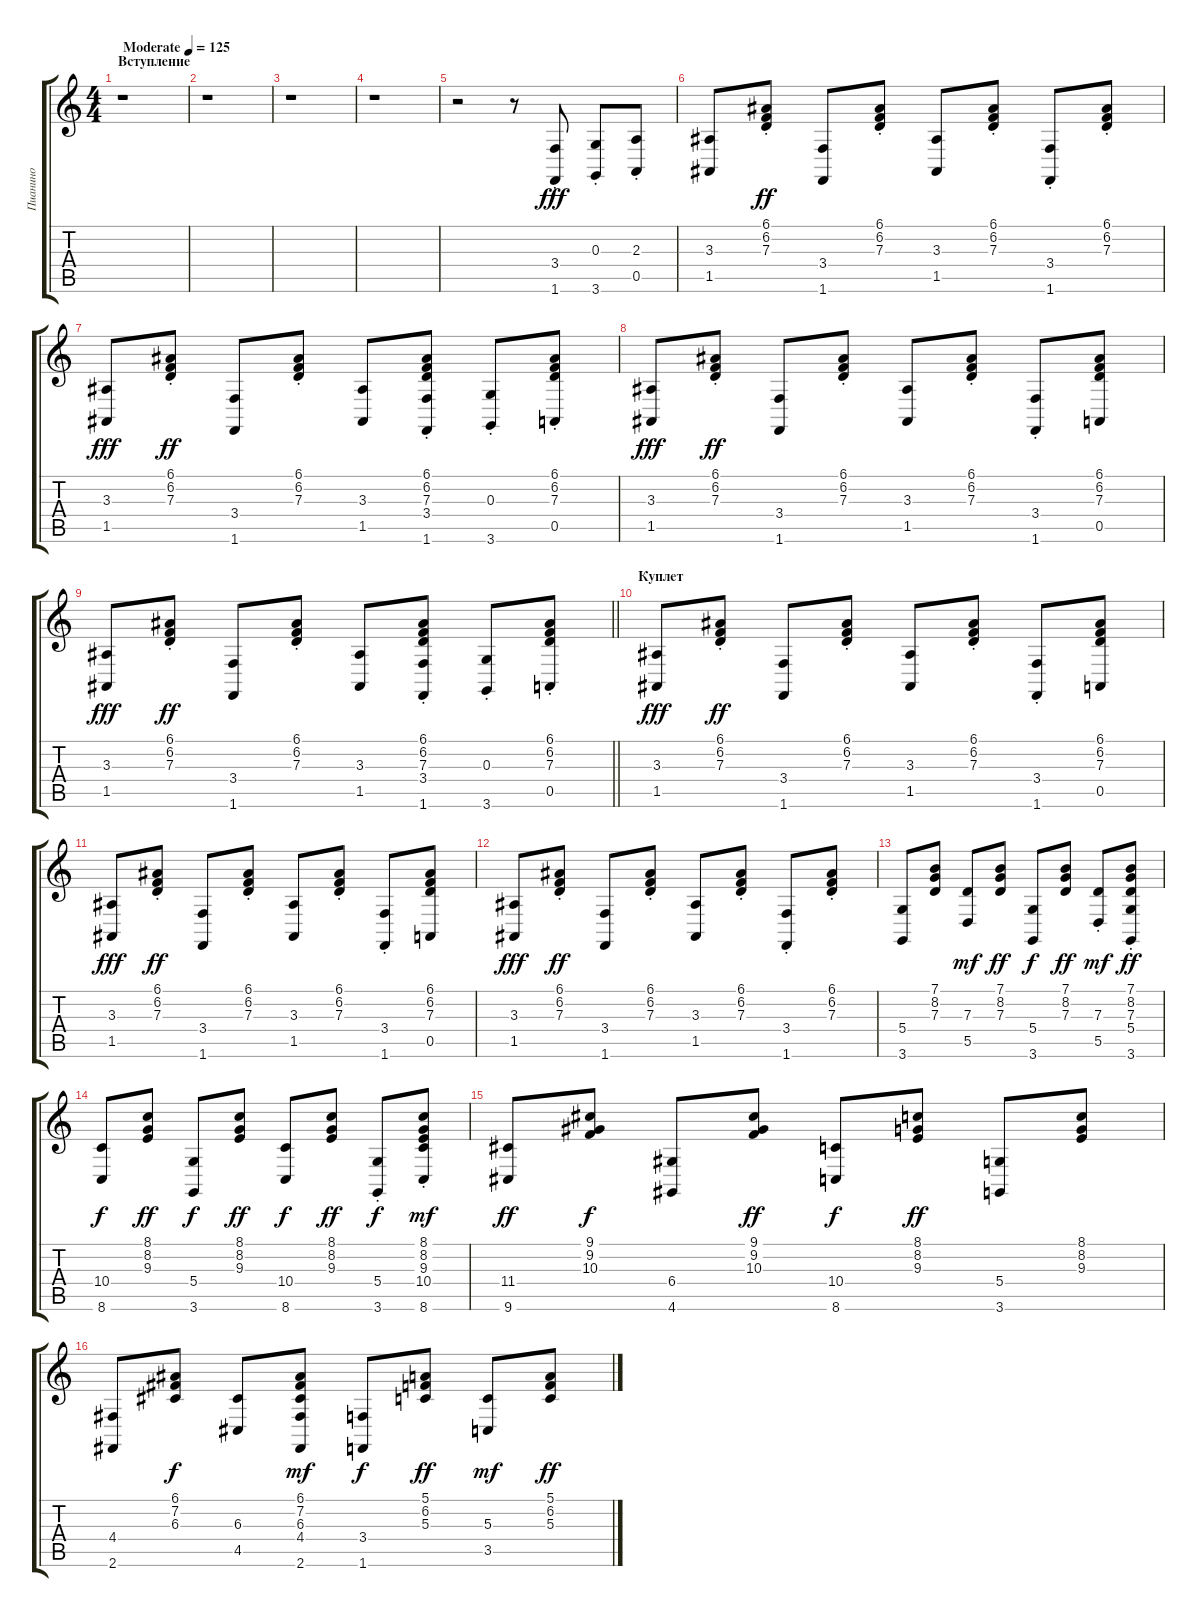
\track ("Пианино" "Пианино") {instrument brightacousticpiano}
\staff {score tabs}
\tuning (E4 B3 G3 D3 A2 E2) {hide}
\ts (4 4)
\section ("" "Вступление")
\tempo (125 "Moderate")
\clef g2
\ks c
r.1{dy fff instrument brightacousticpiano} |
r.1 |
r.1 |
r.1 |
r.2 r.8 (3.4{st} 1.6{st}).8 (0.3{st} 3.6{st}).8 (2.3{st} 0.5{st}).8 |
(3.3 1.5).8 (6.1{st} 6.2{st} 7.3{st}).8{dy ff} (3.4 1.6).8 (6.1{st} 6.2{st} 7.3{st}).8 (3.3 1.5).8 (6.1{st} 6.2{st} 7.3{st}).8 (3.4{st} 1.6{st}).8 (6.1{st} 6.2{st} 7.3{st}).8 |
(3.3 1.5).8{dy fff} (6.1{st} 6.2{st} 7.3{st}).8{dy ff} (3.4 1.6).8 (6.1{st} 6.2{st} 7.3{st}).8 (3.3 1.5).8 (6.1{st} 6.2{st} 7.3{st} 3.4{st} 1.6{st}).8 (0.3{st} 3.6{st}).8 (6.1{st} 6.2{st} 7.3{st} 0.5).8 |
(3.3 1.5).8{dy fff} (6.1{st} 6.2{st} 7.3{st}).8{dy ff} (3.4 1.6).8 (6.1{st} 6.2{st} 7.3{st}).8 (3.3 1.5).8 (6.1{st} 6.2{st} 7.3{st}).8 (3.4{st} 1.6{st}).8 (6.1 6.2 7.3 0.5).8 |
\barLineRight lightlight
(3.3 1.5).8{dy fff} (6.1{st} 6.2{st} 7.3{st}).8{dy ff} (3.4 1.6).8 (6.1{st} 6.2{st} 7.3{st}).8 (3.3 1.5).8 (6.1{st} 6.2{st} 7.3{st} 3.4{st} 1.6{st}).8 (0.3{st} 3.6{st}).8 (6.1{st} 6.2{st} 7.3{st} 0.5).8 |
\section ("" "Куплет")
(3.3 1.5).8{dy fff} (6.1{st} 6.2{st} 7.3{st}).8{dy ff} (3.4 1.6).8 (6.1{st} 6.2{st} 7.3{st}).8 (3.3 1.5).8 (6.1{st} 6.2{st} 7.3{st}).8 (3.4{st} 1.6{st}).8 (6.1 6.2 7.3 0.5).8 |
(3.3 1.5).8{dy fff} (6.1{st} 6.2{st} 7.3{st}).8{dy ff} (3.4 1.6).8 (6.1{st} 6.2{st} 7.3{st}).8 (3.3 1.5).8 (6.1{st} 6.2{st} 7.3{st}).8 (3.4{st} 1.6{st}).8 (6.1 6.2 7.3 0.5).8 |
(3.3 1.5).8{dy fff} (6.1{st} 6.2{st} 7.3{st}).8{dy ff} (3.4 1.6).8 (6.1{st} 6.2{st} 7.3{st}).8 (3.3 1.5).8 (6.1{st} 6.2{st} 7.3{st}).8 (3.4{st} 1.6{st}).8 (6.1{st} 6.2{st} 7.3{st}).8 |
(5.4 3.6).8 (7.1 8.2 7.3).8 (7.3 5.5).8{dy mf} (7.1 8.2 7.3).8{dy ff} (5.4 3.6).8{dy f} (7.1 8.2 7.3).8{dy ff} (7.3{st} 5.5{st}).8{dy mf} (7.1{st} 8.2{st} 7.3{st} 5.4{st} 3.6{st}).8{dy ff} |
(10.4 8.6).8{dy f} (8.1 8.2 9.3).8{dy ff} (5.4 3.6).8{dy f} (8.1 8.2 9.3).8{dy ff} (10.4 8.6).8{dy f} (8.1 8.2 9.3).8{dy ff} (5.4{st} 3.6{st}).8{dy f} (8.1{st} 8.2{st} 9.3{st} 10.4{st} 8.6{st}).8{dy mf} |
(11.4 9.6).8{dy ff} (9.1 9.2 10.3).8{dy f} (6.4 4.6).8 (9.1 9.2 10.3).8{dy ff} (10.4 8.6).8{dy f} (8.1 8.2 9.3).8{dy ff} (5.4 3.6).8 (8.1 8.2 9.3).8 |
(4.4 2.6).8 (6.1 7.2 6.3).8{dy f} (6.3 4.5).8 (6.1 7.2 6.3 4.4 2.6).8{dy mf} (3.4 1.6).8{dy f} (5.1 6.2 5.3).8{dy ff} (5.3 3.5).8{dy mf} (5.1 6.2 5.3).8{dy ff}
